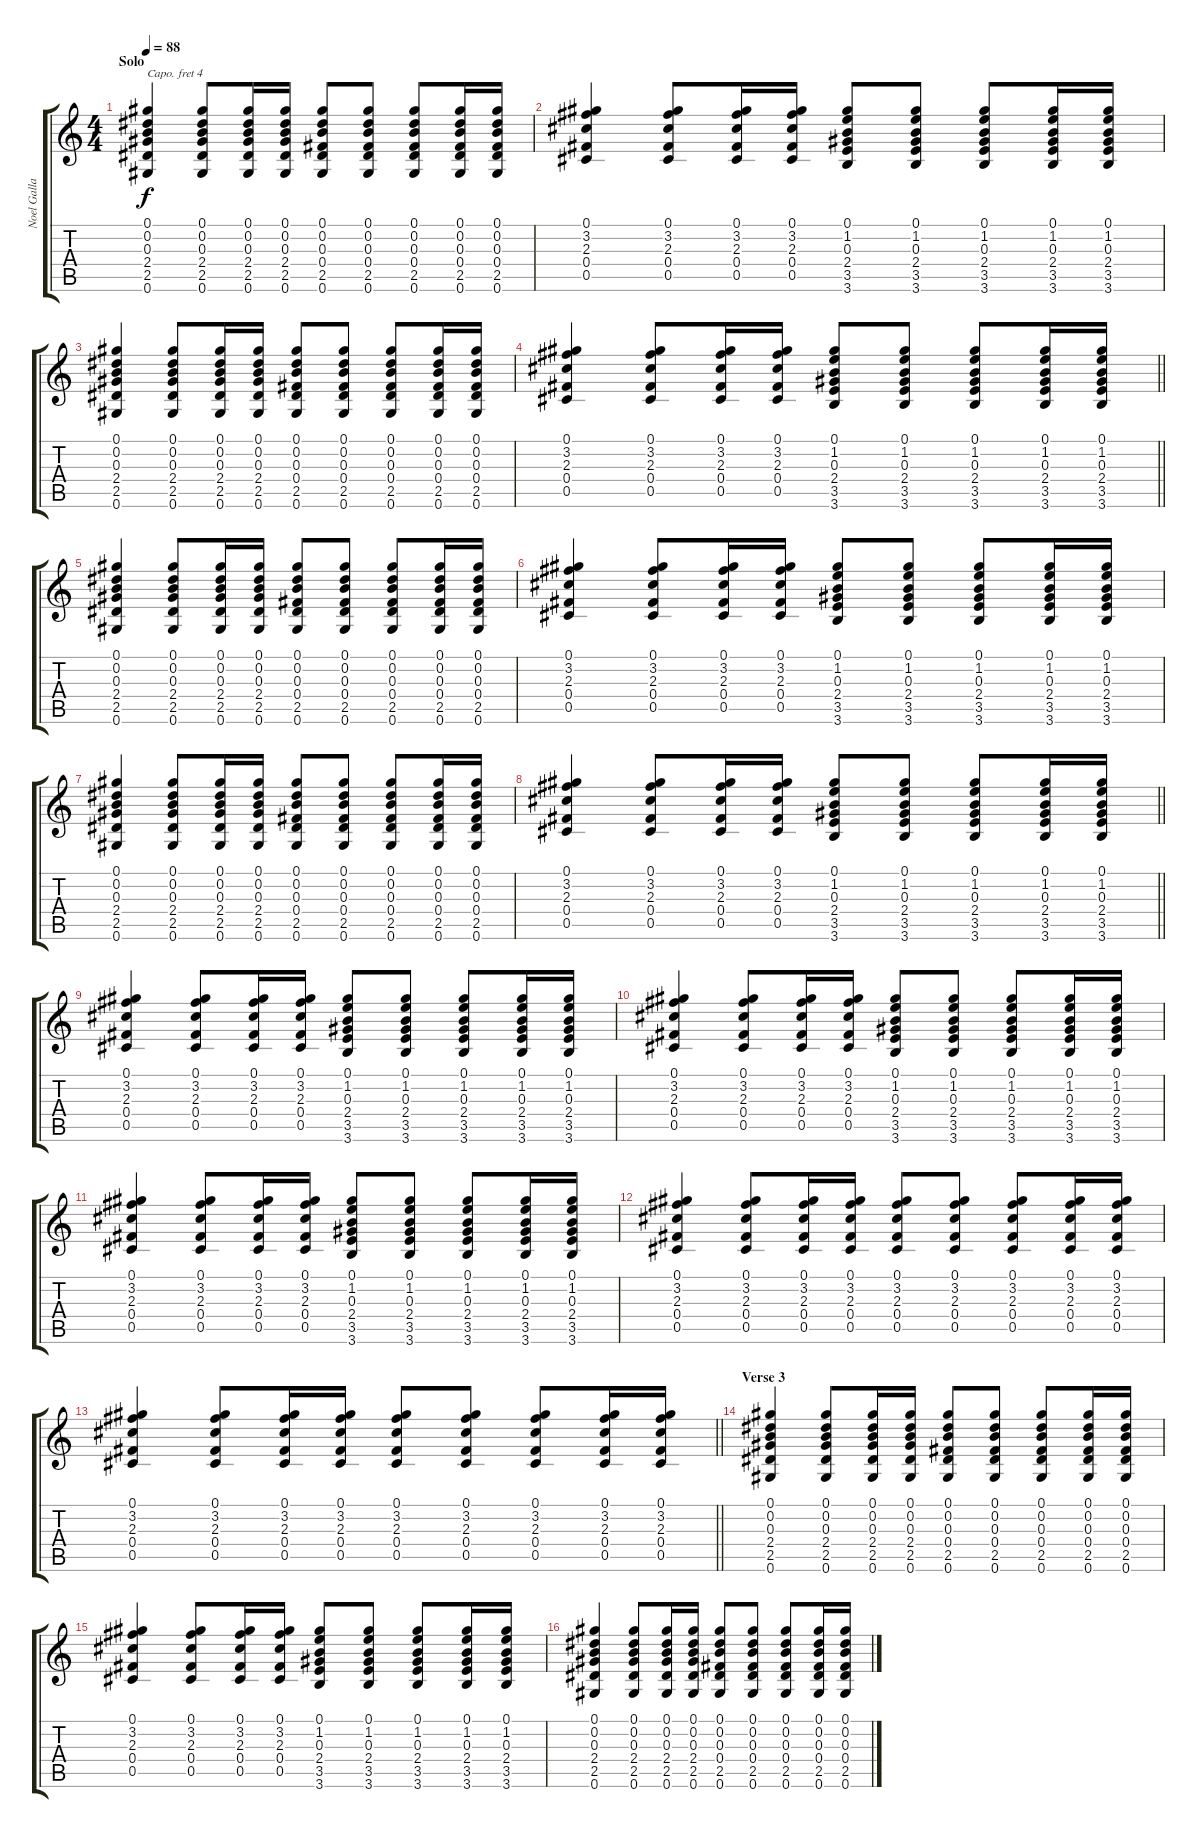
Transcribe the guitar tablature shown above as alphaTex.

\track ("Noel Gallagher" "Noel Galla") {instrument acousticguitarsteel}
\staff {score tabs}
\capo 4
\tuning (E4 B3 G3 D3 A2 E2) {hide}
\ts (4 4)
\section ("" "Solo")
\tempo 88
\clef g2
\ks c
(0.1 0.2 0.3 2.4 2.5 0.6).4{dy f} (0.1 0.2 0.3 2.4 2.5 0.6).8 (0.1 0.2 0.3 2.4 2.5 0.6).16 (0.1 0.2 0.3 2.4 2.5 0.6).16 (0.1 0.2 0.3 0.4 2.5 0.6).8 (0.1 0.2 0.3 0.4 2.5 0.6).8 (0.1 0.2 0.3 0.4 2.5 0.6).8 (0.1 0.2 0.3 0.4 2.5 0.6).16 (0.1 0.2 0.3 0.4 2.5 0.6).16 |
(0.1 3.2 2.3 0.4 0.5).4 (0.1 3.2 2.3 0.4 0.5).8 (0.1 3.2 2.3 0.4 0.5).16 (0.1 3.2 2.3 0.4 0.5).16 (0.1 1.2 0.3 2.4 3.5 3.6).8 (0.1 1.2 0.3 2.4 3.5 3.6).8 (0.1 1.2 0.3 2.4 3.5 3.6).8 (0.1 1.2 0.3 2.4 3.5 3.6).16 (0.1 1.2 0.3 2.4 3.5 3.6).16 |
(0.1 0.2 0.3 2.4 2.5 0.6).4 (0.1 0.2 0.3 2.4 2.5 0.6).8 (0.1 0.2 0.3 2.4 2.5 0.6).16 (0.1 0.2 0.3 2.4 2.5 0.6).16 (0.1 0.2 0.3 0.4 2.5 0.6).8 (0.1 0.2 0.3 0.4 2.5 0.6).8 (0.1 0.2 0.3 0.4 2.5 0.6).8 (0.1 0.2 0.3 0.4 2.5 0.6).16 (0.1 0.2 0.3 0.4 2.5 0.6).16 |
\barLineRight lightlight
(0.1 3.2 2.3 0.4 0.5).4 (0.1 3.2 2.3 0.4 0.5).8 (0.1 3.2 2.3 0.4 0.5).16 (0.1 3.2 2.3 0.4 0.5).16 (0.1 1.2 0.3 2.4 3.5 3.6).8 (0.1 1.2 0.3 2.4 3.5 3.6).8 (0.1 1.2 0.3 2.4 3.5 3.6).8 (0.1 1.2 0.3 2.4 3.5 3.6).16 (0.1 1.2 0.3 2.4 3.5 3.6).16 |
(0.1 0.2 0.3 2.4 2.5 0.6).4 (0.1 0.2 0.3 2.4 2.5 0.6).8 (0.1 0.2 0.3 2.4 2.5 0.6).16 (0.1 0.2 0.3 2.4 2.5 0.6).16 (0.1 0.2 0.3 0.4 2.5 0.6).8 (0.1 0.2 0.3 0.4 2.5 0.6).8 (0.1 0.2 0.3 0.4 2.5 0.6).8 (0.1 0.2 0.3 0.4 2.5 0.6).16 (0.1 0.2 0.3 0.4 2.5 0.6).16 |
(0.1 3.2 2.3 0.4 0.5).4 (0.1 3.2 2.3 0.4 0.5).8 (0.1 3.2 2.3 0.4 0.5).16 (0.1 3.2 2.3 0.4 0.5).16 (0.1 1.2 0.3 2.4 3.5 3.6).8 (0.1 1.2 0.3 2.4 3.5 3.6).8 (0.1 1.2 0.3 2.4 3.5 3.6).8 (0.1 1.2 0.3 2.4 3.5 3.6).16 (0.1 1.2 0.3 2.4 3.5 3.6).16 |
(0.1 0.2 0.3 2.4 2.5 0.6).4 (0.1 0.2 0.3 2.4 2.5 0.6).8 (0.1 0.2 0.3 2.4 2.5 0.6).16 (0.1 0.2 0.3 2.4 2.5 0.6).16 (0.1 0.2 0.3 0.4 2.5 0.6).8 (0.1 0.2 0.3 0.4 2.5 0.6).8 (0.1 0.2 0.3 0.4 2.5 0.6).8 (0.1 0.2 0.3 0.4 2.5 0.6).16 (0.1 0.2 0.3 0.4 2.5 0.6).16 |
\barLineRight lightlight
(0.1 3.2 2.3 0.4 0.5).4 (0.1 3.2 2.3 0.4 0.5).8 (0.1 3.2 2.3 0.4 0.5).16 (0.1 3.2 2.3 0.4 0.5).16 (0.1 1.2 0.3 2.4 3.5 3.6).8 (0.1 1.2 0.3 2.4 3.5 3.6).8 (0.1 1.2 0.3 2.4 3.5 3.6).8 (0.1 1.2 0.3 2.4 3.5 3.6).16 (0.1 1.2 0.3 2.4 3.5 3.6).16 |
(0.1 3.2 2.3 0.4 0.5).4 (0.1 3.2 2.3 0.4 0.5).8 (0.1 3.2 2.3 0.4 0.5).16 (0.1 3.2 2.3 0.4 0.5).16 (0.1 1.2 0.3 2.4 3.5 3.6).8 (0.1 1.2 0.3 2.4 3.5 3.6).8 (0.1 1.2 0.3 2.4 3.5 3.6).8 (0.1 1.2 0.3 2.4 3.5 3.6).16 (0.1 1.2 0.3 2.4 3.5 3.6).16 |
(0.1 3.2 2.3 0.4 0.5).4 (0.1 3.2 2.3 0.4 0.5).8 (0.1 3.2 2.3 0.4 0.5).16 (0.1 3.2 2.3 0.4 0.5).16 (0.1 1.2 0.3 2.4 3.5 3.6).8 (0.1 1.2 0.3 2.4 3.5 3.6).8 (0.1 1.2 0.3 2.4 3.5 3.6).8 (0.1 1.2 0.3 2.4 3.5 3.6).16 (0.1 1.2 0.3 2.4 3.5 3.6).16 |
(0.1 3.2 2.3 0.4 0.5).4 (0.1 3.2 2.3 0.4 0.5).8 (0.1 3.2 2.3 0.4 0.5).16 (0.1 3.2 2.3 0.4 0.5).16 (0.1 1.2 0.3 2.4 3.5 3.6).8 (0.1 1.2 0.3 2.4 3.5 3.6).8 (0.1 1.2 0.3 2.4 3.5 3.6).8 (0.1 1.2 0.3 2.4 3.5 3.6).16 (0.1 1.2 0.3 2.4 3.5 3.6).16 |
(0.1 3.2 2.3 0.4 0.5).4 (0.1 3.2 2.3 0.4 0.5).8 (0.1 3.2 2.3 0.4 0.5).16 (0.1 3.2 2.3 0.4 0.5).16 (0.1 3.2 2.3 0.4 0.5).8 (0.1 3.2 2.3 0.4 0.5).8 (0.1 3.2 2.3 0.4 0.5).8 (0.1 3.2 2.3 0.4 0.5).16 (0.1 3.2 2.3 0.4 0.5).16 |
\barLineRight lightlight
(0.1 3.2 2.3 0.4 0.5).4 (0.1 3.2 2.3 0.4 0.5).8 (0.1 3.2 2.3 0.4 0.5).16 (0.1 3.2 2.3 0.4 0.5).16 (0.1 3.2 2.3 0.4 0.5).8 (0.1 3.2 2.3 0.4 0.5).8 (0.1 3.2 2.3 0.4 0.5).8 (0.1 3.2 2.3 0.4 0.5).16 (0.1 3.2 2.3 0.4 0.5).16 |
\section ("" "Verse 3")
(0.1 0.2 0.3 2.4 2.5 0.6).4 (0.1 0.2 0.3 2.4 2.5 0.6).8 (0.1 0.2 0.3 2.4 2.5 0.6).16 (0.1 0.2 0.3 2.4 2.5 0.6).16 (0.1 0.2 0.3 0.4 2.5 0.6).8 (0.1 0.2 0.3 0.4 2.5 0.6).8 (0.1 0.2 0.3 0.4 2.5 0.6).8 (0.1 0.2 0.3 0.4 2.5 0.6).16 (0.1 0.2 0.3 0.4 2.5 0.6).16 |
(0.1 3.2 2.3 0.4 0.5).4 (0.1 3.2 2.3 0.4 0.5).8 (0.1 3.2 2.3 0.4 0.5).16 (0.1 3.2 2.3 0.4 0.5).16 (0.1 1.2 0.3 2.4 3.5 3.6).8 (0.1 1.2 0.3 2.4 3.5 3.6).8 (0.1 1.2 0.3 2.4 3.5 3.6).8 (0.1 1.2 0.3 2.4 3.5 3.6).16 (0.1 1.2 0.3 2.4 3.5 3.6).16 |
(0.1 0.2 0.3 2.4 2.5 0.6).4 (0.1 0.2 0.3 2.4 2.5 0.6).8 (0.1 0.2 0.3 2.4 2.5 0.6).16 (0.1 0.2 0.3 2.4 2.5 0.6).16 (0.1 0.2 0.3 0.4 2.5 0.6).8 (0.1 0.2 0.3 0.4 2.5 0.6).8 (0.1 0.2 0.3 0.4 2.5 0.6).8 (0.1 0.2 0.3 0.4 2.5 0.6).16 (0.1 0.2 0.3 0.4 2.5 0.6).16
